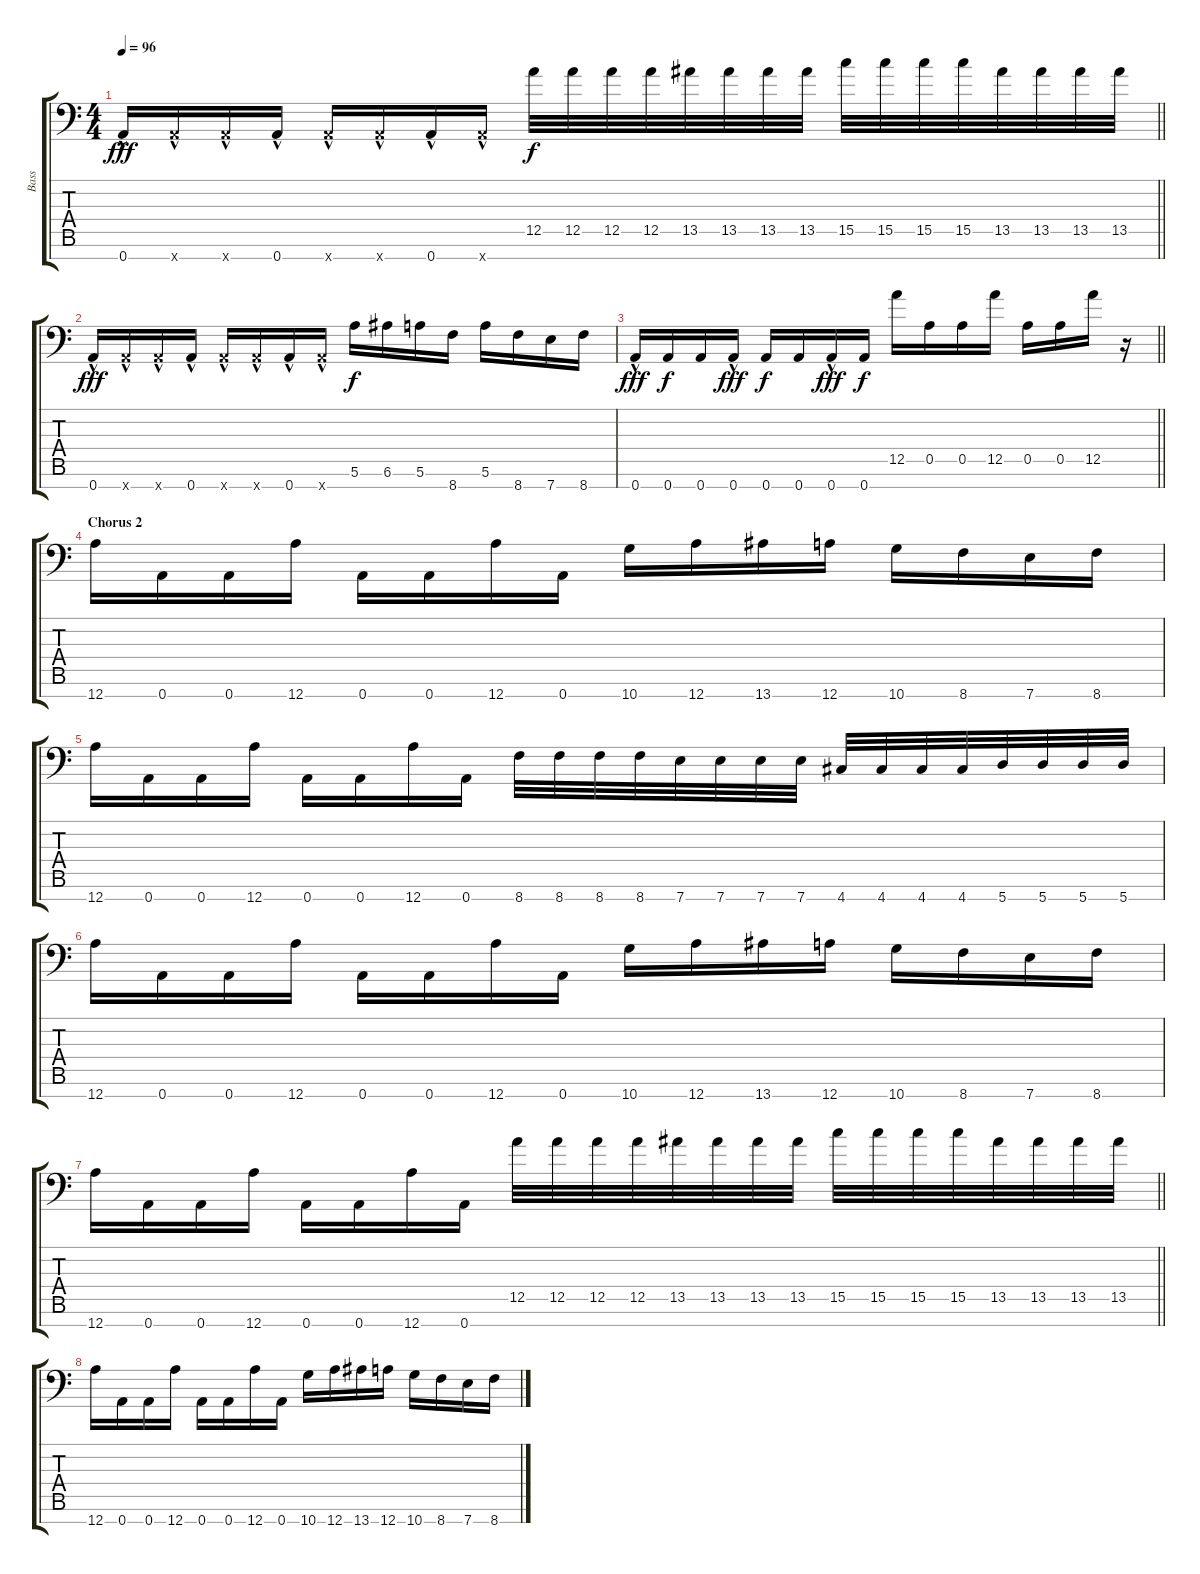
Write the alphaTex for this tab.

\track ("Bass" "Bass") {instrument electricbasspick}
\staff {score tabs}
\tuning (E4 B3 G3 D3 A2 E2 A1) {hide}
\ts (4 4)
\tempo 96
\clef f4
\barLineRight lightlight
\ks c
0.7{hac}.16{dy fff} 0.7{hac x}.16 0.7{hac x}.16 0.7{hac}.16 0.7{hac x}.16 0.7{hac x}.16 0.7{hac}.16 0.7{hac x}.16 12.5.32{dy f} 12.5.32 12.5.32 12.5.32 13.5.32 13.5.32 13.5.32 13.5.32 15.5.32 15.5.32 15.5.32 15.5.32 13.5.32 13.5.32 13.5.32 13.5.32 |
0.7{hac}.16{dy fff} 0.7{hac x}.16 0.7{hac x}.16 0.7{hac}.16 0.7{hac x}.16 0.7{hac x}.16 0.7{hac}.16 0.7{hac x}.16 5.6.16{dy f} 6.6.16 5.6.16 8.7.16 5.6.16 8.7.16 7.7.16 8.7.16 |
\barLineRight lightlight
0.7{hac}.16{dy fff} 0.7.16{dy f} 0.7.16 0.7{hac}.16{dy fff} 0.7.16{dy f} 0.7.16 0.7{hac}.16{dy fff} 0.7.16{dy f} 12.5.16 0.5.16 0.5.16 12.5.16 0.5.16 0.5.16 12.5.16 r.16 |
\section ("" "Chorus 2")
12.7.16 0.7.16 0.7.16 12.7.16 0.7.16 0.7.16 12.7.16 0.7.16 10.7.16 12.7.16 13.7.16 12.7.16 10.7.16 8.7.16 7.7.16 8.7.16 |
12.7.16 0.7.16 0.7.16 12.7.16 0.7.16 0.7.16 12.7.16 0.7.16 8.7.32 8.7.32 8.7.32 8.7.32 7.7.32 7.7.32 7.7.32 7.7.32 4.7.32 4.7.32 4.7.32 4.7.32 5.7.32 5.7.32 5.7.32 5.7.32 |
12.7.16 0.7.16 0.7.16 12.7.16 0.7.16 0.7.16 12.7.16 0.7.16 10.7.16 12.7.16 13.7.16 12.7.16 10.7.16 8.7.16 7.7.16 8.7.16 |
\barLineRight lightlight
12.7.16 0.7.16 0.7.16 12.7.16 0.7.16 0.7.16 12.7.16 0.7.16 12.5.32 12.5.32 12.5.32 12.5.32 13.5.32 13.5.32 13.5.32 13.5.32 15.5.32 15.5.32 15.5.32 15.5.32 13.5.32 13.5.32 13.5.32 13.5.32 |
12.7.16 0.7.16 0.7.16 12.7.16 0.7.16 0.7.16 12.7.16 0.7.16 10.7.16 12.7.16 13.7.16 12.7.16 10.7.16 8.7.16 7.7.16 8.7.16
